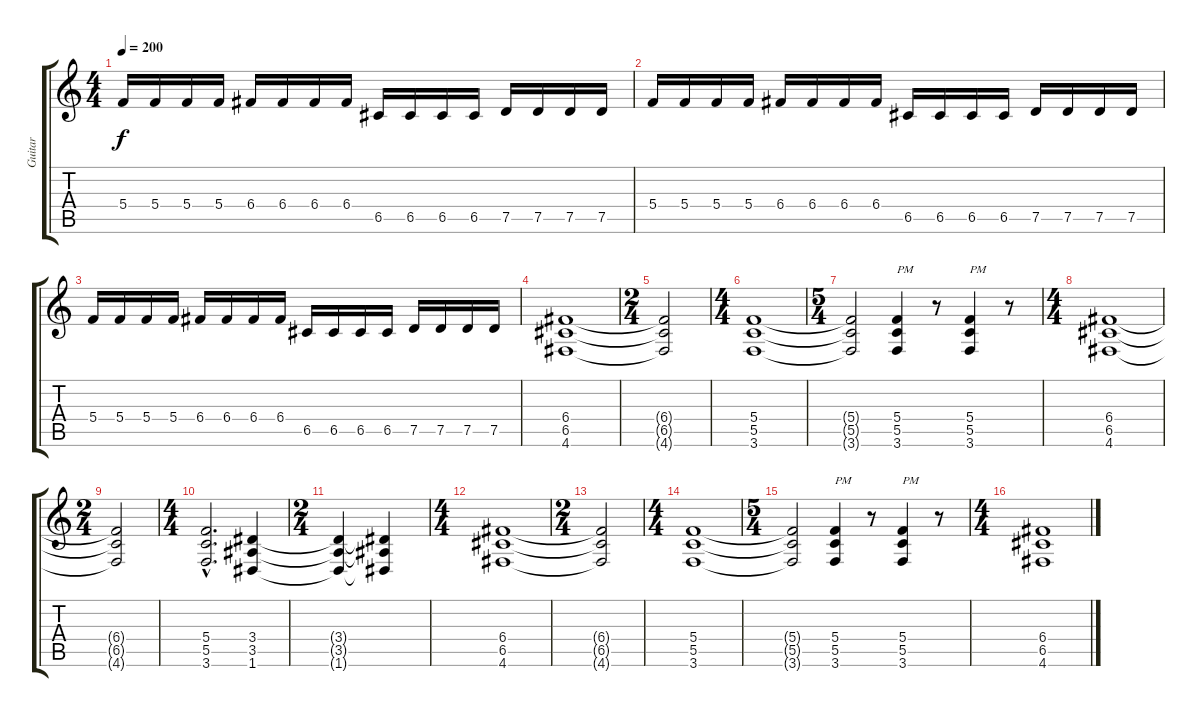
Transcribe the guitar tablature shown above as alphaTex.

\track ("Guitar" "Guitar") {instrument distortionguitar}
\staff {score tabs}
\tuning (D4 A3 F3 C3 G2 D2) {hide}
\ts (4 4)
\tempo 200
\clef g2
\ks c
5.4.16{dy f} 5.4.16 5.4.16 5.4.16 6.4.16 6.4.16 6.4.16 6.4.16 6.5.16 6.5.16 6.5.16 6.5.16 7.5.16 7.5.16 7.5.16 7.5.16 |
5.4.16 5.4.16 5.4.16 5.4.16 6.4.16 6.4.16 6.4.16 6.4.16 6.5.16 6.5.16 6.5.16 6.5.16 7.5.16 7.5.16 7.5.16 7.5.16 |
5.4.16 5.4.16 5.4.16 5.4.16 6.4.16 6.4.16 6.4.16 6.4.16 6.5.16 6.5.16 6.5.16 6.5.16 7.5.16 7.5.16 7.5.16 7.5.16 |
\section ("" "")
(6.4 6.5 4.6).1 |
\ts (2 4)
(6.4{t} 6.5{t} 4.6{t}).2 |
\ts (4 4)
(5.4 5.5 3.6).1 |
\ts (5 4)
(5.4{t} 5.5{t} 3.6{t}).2 (5.4 5.5 3.6).4{txt "PM"} r.8 (5.4 5.5 3.6).4{txt "PM"} r.8 |
\ts (4 4)
(6.4 6.5 4.6).1 |
\ts (2 4)
(6.4{t} 6.5{t} 4.6{t}).2 |
\ts (4 4)
(5.4{hac} 5.5{hac} 3.6{hac}).2{d} (3.4 3.5 1.6).4 |
\ts (2 4)
(3.4{t} 3.5{t} 1.6{t}).4 (3.4{t} 3.5{t} 1.6{t}).4 |
\ts (4 4)
(6.4 6.5 4.6).1 |
\ts (2 4)
(6.4{t} 6.5{t} 4.6{t}).2 |
\ts (4 4)
(5.4 5.5 3.6).1 |
\ts (5 4)
(5.4{t} 5.5{t} 3.6{t}).2 (5.4 5.5 3.6).4{txt "PM"} r.8 (5.4 5.5 3.6).4{txt "PM"} r.8 |
\ts (4 4)
(6.4 6.5 4.6).1
